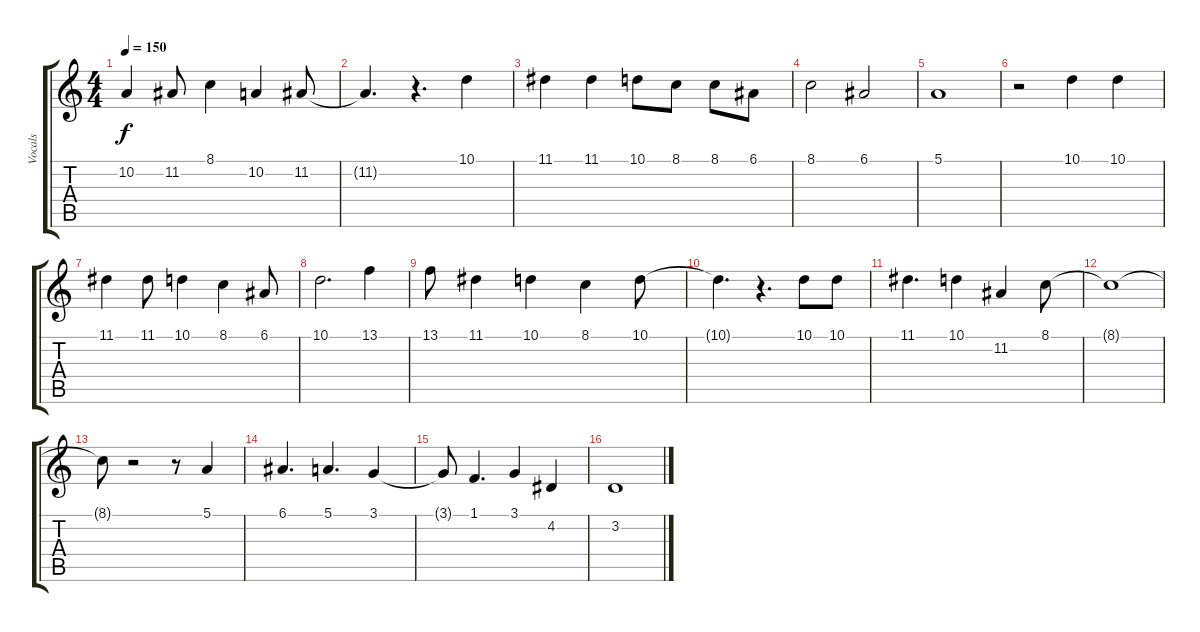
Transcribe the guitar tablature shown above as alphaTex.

\track ("Vocals" "Vocals") {instrument lead3calliope}
\staff {score tabs}
\tuning (E4 B3 G3 D3 A2 E2) {hide}
\ts (4 4)
\tempo 150
\clef g2
\ks c
10.2.4{dy f} 11.2.8 8.1.4 10.2.4 11.2.8 |
11.2{t}.4{d} r.4{d} 10.1.4 |
11.1.4 11.1.4 10.1.8 8.1.8 8.1.8 6.1.8 |
8.1.2 6.1.2 |
5.1.1 |
r.2 10.1.4 10.1.4 |
11.1.4 11.1.8 10.1.4 8.1.4 6.1.8 |
10.1.2{d} 13.1.4 |
13.1.8 11.1.4 10.1.4 8.1.4 10.1.8 |
10.1{t}.4{d} r.4{d} 10.1.8 10.1.8 |
11.1.4{d} 10.1.4 11.2.4 8.1.8 |
8.1{t}.1 |
8.1{t}.8 r.2 r.8 5.1.4 |
6.1.4{d} 5.1.4{d} 3.1.4 |
3.1{t}.8 1.1.4{d} 3.1.4 4.2.4 |
3.2.1
